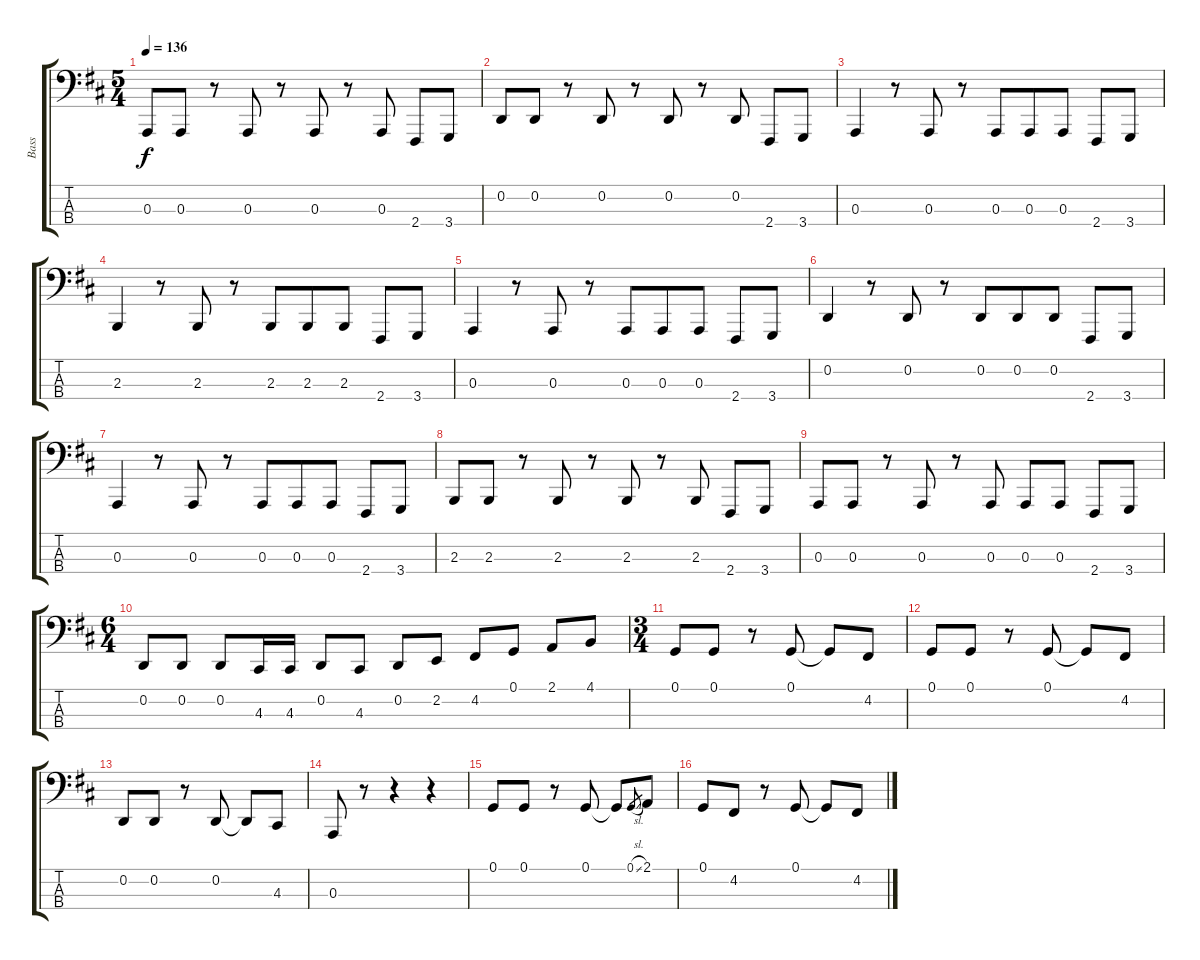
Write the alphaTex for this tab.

\track ("Bass" "Bass") {instrument lead8bassandlead}
\staff {score tabs}
\tuning (G2 D2 A1 E1) {hide}
\ts (5 4)
\tempo 136
\clef f4
\ks d
0.3.8{dy f} 0.3.8 r.8 0.3.8 r.8 0.3.8 r.8 0.3.8 2.4.8 3.4.8 |
0.2.8 0.2.8 r.8 0.2.8 r.8 0.2.8 r.8 0.2.8 2.4.8 3.4.8 |
0.3.4 r.8 0.3.8 r.8 0.3.8{beam merge} 0.3.8 0.3.8{beam split} 2.4.8 3.4.8 |
2.3.4 r.8 2.3.8 r.8 2.3.8{beam merge} 2.3.8 2.3.8{beam split} 2.4.8 3.4.8 |
0.3.4 r.8 0.3.8 r.8 0.3.8{beam merge} 0.3.8 0.3.8{beam split} 2.4.8 3.4.8 |
0.2.4 r.8 0.2.8 r.8 0.2.8{beam merge} 0.2.8 0.2.8{beam split} 2.4.8 3.4.8 |
0.3.4 r.8 0.3.8 r.8 0.3.8{beam merge} 0.3.8 0.3.8{beam split} 2.4.8 3.4.8 |
2.3.8 2.3.8 r.8 2.3.8 r.8 2.3.8 r.8 2.3.8 2.4.8 3.4.8 |
0.3.8 0.3.8 r.8 0.3.8 r.8 0.3.8 0.3.8 0.3.8 2.4.8 3.4.8 |
\ts (6 4)
0.2.8 0.2.8{beam split} 0.2.8 4.3.16 4.3.16{beam split} 0.2.8 4.3.8 0.2.8 2.2.8 4.2.8 0.1.8 2.1.8 4.1.8 |
\ts (3 4)
0.1.8 0.1.8 r.8 0.1.8 0.1{t}.8 4.2.8 |
0.1.8 0.1.8 r.8 0.1.8 0.1{t}.8 4.2.8 |
0.2.8 0.2.8 r.8 0.2.8 0.2{t}.8 4.3.8 |
0.3.8 r.8 r.4 r.4 |
0.1.8 0.1.8 r.8 0.1.8 0.1{t}.8 0.1{sl}.8{gr} 2.1.8 |
0.1.8 4.2.8 r.8 0.1.8 0.1{t}.8 4.2.8
